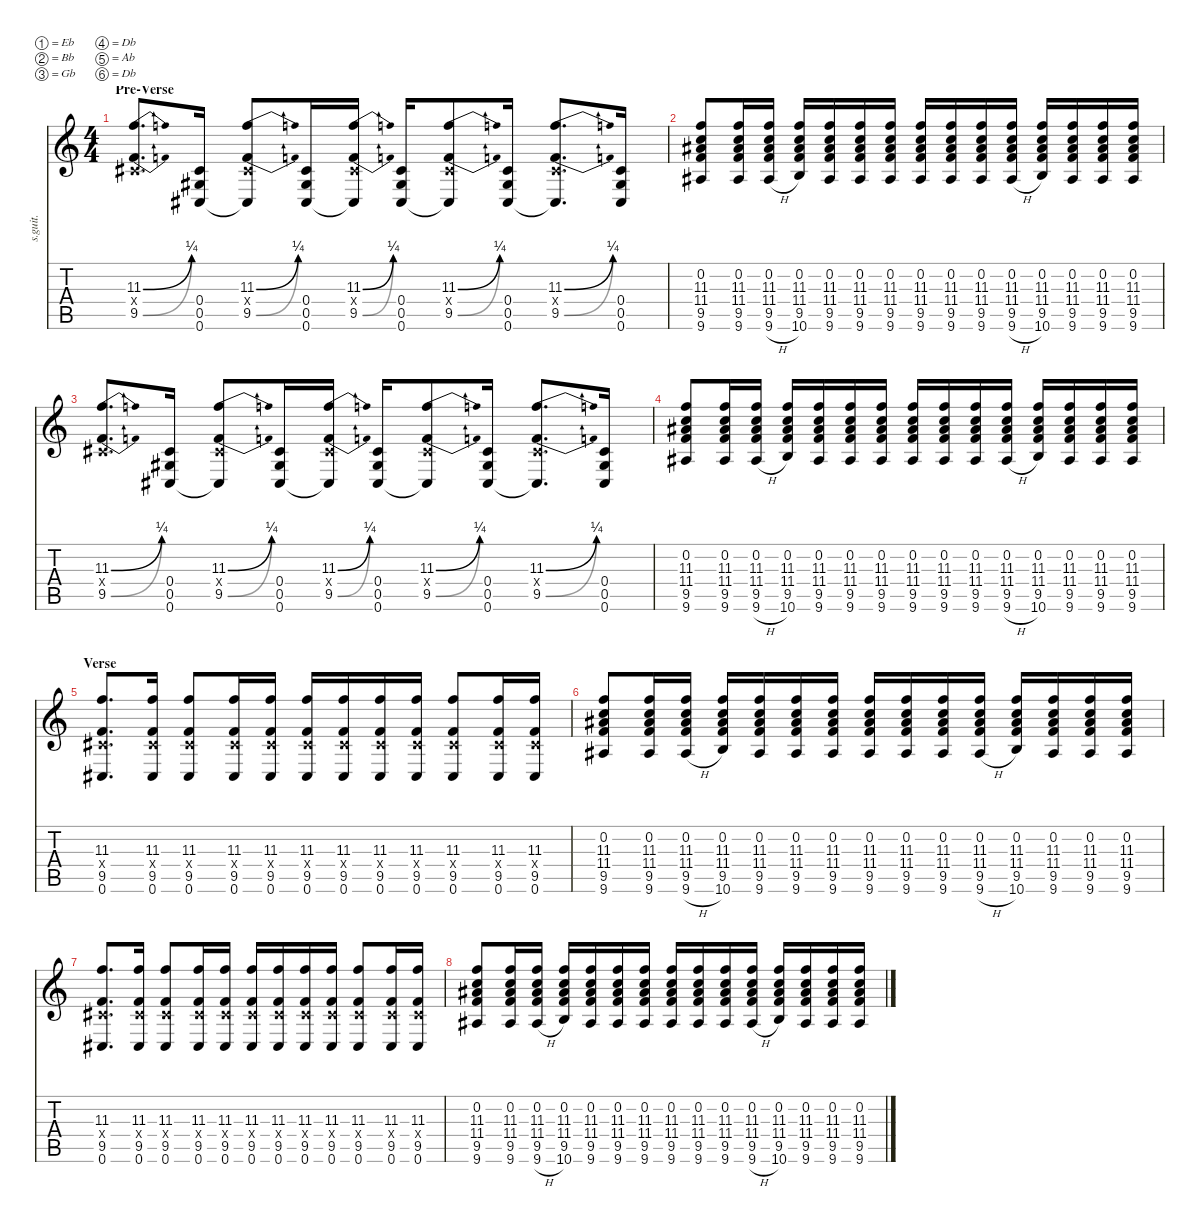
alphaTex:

\defaultSystemsLayout 4
\hideDynamics
\bracketExtendMode nobrackets
\track ("Left Track - Stephen Carpenter" "s.guit.") {instrument distortionguitar}
\staff {score tabs}
\tuning (Eb4 Bb3 Gb3 Db3 Ab2 Db2)
\ts (4 4)
\section ("" "Pre-Verse")
\tempo (93 hide)
\clef g2
\ks c
(11.3{be (bend 0 0 30 1)} 0.4{x acc #} 9.5{be (bend 0 0 30 1)}).8{d lyrics (0 "") lyrics (1 "") lyrics (2 "") lyrics (3 "") lyrics (4 "") dy fff} (0.4{acc #} 0.5{acc #} 0.6{acc #}).16{lyrics (0 "") lyrics (1 "") lyrics (2 "") lyrics (3 "") lyrics (4 "")} (11.3{be (bend 0 0 30 1)} 0.4{x acc #} 9.5{be (bend 0 0 30 1)} 0.6{t acc #}).8{lyrics (0 "") lyrics (1 "") lyrics (2 "") lyrics (3 "") lyrics (4 "")} (0.4{acc #} 0.5{acc #} 0.6{acc #}).16{lyrics (0 "") lyrics (1 "") lyrics (2 "") lyrics (3 "") lyrics (4 "")} (11.3{be (bend 0 0 30 1)} 0.4{x acc #} 9.5{be (bend 0 0 30 1)} 0.6{t acc #}).16{lyrics (0 "") lyrics (1 "") lyrics (2 "") lyrics (3 "") lyrics (4 "")} (0.4{acc #} 0.5{acc #} 0.6{acc #}).16{lyrics (0 "") lyrics (1 "") lyrics (2 "") lyrics (3 "") lyrics (4 "")} (11.3{be (bend 0 0 30 1)} 0.4{x acc #} 9.5{be (bend 0 0 30 1)} 0.6{t acc #}).8{lyrics (0 "") lyrics (1 "") lyrics (2 "") lyrics (3 "") lyrics (4 "")} (0.4{acc #} 0.5{acc #} 0.6{acc #}).16{lyrics (0 "") lyrics (1 "") lyrics (2 "") lyrics (3 "") lyrics (4 "")} (11.3{be (bend 0 0 30 1)} 0.4{x acc #} 9.5{be (bend 0 0 30 1)} 0.6{t acc #}).8{d lyrics (0 "") lyrics (1 "") lyrics (2 "") lyrics (3 "") lyrics (4 "")} (0.4{acc #} 0.5{acc #} 0.6{acc #}).16{lyrics (0 "") lyrics (1 "") lyrics (2 "") lyrics (3 "") lyrics (4 "")} |
(0.2{acc #} 11.3 11.4 9.5 9.6{acc #}).8{lyrics (0 "") lyrics (1 "") lyrics (2 "") lyrics (3 "") lyrics (4 "")} (0.2{acc #} 11.3 11.4 9.5 9.6{acc #}).16{lyrics (0 "") lyrics (1 "") lyrics (2 "") lyrics (3 "") lyrics (4 "")} (0.2{acc #} 11.3 11.4 9.5 9.6{h acc #}).16{lyrics (0 "") lyrics (1 "") lyrics (2 "") lyrics (3 "") lyrics (4 "")} (0.2{acc #} 11.3 11.4 9.5 10.6).16{lyrics (0 "") lyrics (1 "") lyrics (2 "") lyrics (3 "") lyrics (4 "")} (0.2{acc #} 11.3 11.4 9.5 9.6{acc #}).16{lyrics (0 "") lyrics (1 "") lyrics (2 "") lyrics (3 "") lyrics (4 "")} (0.2{acc #} 11.3 11.4 9.5 9.6{acc #}).16{lyrics (0 "") lyrics (1 "") lyrics (2 "") lyrics (3 "") lyrics (4 "")} (0.2{acc #} 11.3 11.4 9.5 9.6{acc #}).16{lyrics (0 "") lyrics (1 "") lyrics (2 "") lyrics (3 "") lyrics (4 "")} (0.2{acc #} 11.3 11.4 9.5 9.6{acc #}).16{lyrics (0 "") lyrics (1 "") lyrics (2 "") lyrics (3 "") lyrics (4 "")} (0.2{acc #} 11.3 11.4 9.5 9.6{acc #}).16{lyrics (0 "") lyrics (1 "") lyrics (2 "") lyrics (3 "") lyrics (4 "")} (0.2{acc #} 11.3 11.4 9.5 9.6{acc #}).16{lyrics (0 "") lyrics (1 "") lyrics (2 "") lyrics (3 "") lyrics (4 "")} (0.2{acc #} 11.3 11.4 9.5 9.6{h acc #}).16{lyrics (0 "") lyrics (1 "") lyrics (2 "") lyrics (3 "") lyrics (4 "")} (0.2{acc #} 11.3 11.4 9.5 10.6).16{lyrics (0 "") lyrics (1 "") lyrics (2 "") lyrics (3 "") lyrics (4 "")} (0.2{acc #} 11.3 11.4 9.5 9.6{acc #}).16{lyrics (0 "") lyrics (1 "") lyrics (2 "") lyrics (3 "") lyrics (4 "")} (0.2{acc #} 11.3 11.4 9.5 9.6{acc #}).16{lyrics (0 "") lyrics (1 "") lyrics (2 "") lyrics (3 "") lyrics (4 "")} (0.2{acc #} 11.3 11.4 9.5 9.6{acc #}).16{lyrics (0 "") lyrics (1 "") lyrics (2 "") lyrics (3 "") lyrics (4 "")} |
(11.3{be (bend 0 0 30 1)} 0.4{x acc #} 9.5{be (bend 0 0 30 1)}).8{d lyrics (0 "") lyrics (1 "") lyrics (2 "") lyrics (3 "") lyrics (4 "")} (0.4{acc #} 0.5{acc #} 0.6{acc #}).16{lyrics (0 "") lyrics (1 "") lyrics (2 "") lyrics (3 "") lyrics (4 "")} (11.3{be (bend 0 0 30 1)} 0.4{x acc #} 9.5{be (bend 0 0 30 1)} 0.6{t acc #}).8{lyrics (0 "") lyrics (1 "") lyrics (2 "") lyrics (3 "") lyrics (4 "")} (0.4{acc #} 0.5{acc #} 0.6{acc #}).16{lyrics (0 "") lyrics (1 "") lyrics (2 "") lyrics (3 "") lyrics (4 "")} (11.3{be (bend 0 0 30 1)} 0.4{x acc #} 9.5{be (bend 0 0 30 1)} 0.6{t acc #}).16{lyrics (0 "") lyrics (1 "") lyrics (2 "") lyrics (3 "") lyrics (4 "")} (0.4{acc #} 0.5{acc #} 0.6{acc #}).16{lyrics (0 "") lyrics (1 "") lyrics (2 "") lyrics (3 "") lyrics (4 "")} (11.3{be (bend 0 0 30 1)} 0.4{x acc #} 9.5{be (bend 0 0 30 1)} 0.6{t acc #}).8{lyrics (0 "") lyrics (1 "") lyrics (2 "") lyrics (3 "") lyrics (4 "")} (0.4{acc #} 0.5{acc #} 0.6{acc #}).16{lyrics (0 "") lyrics (1 "") lyrics (2 "") lyrics (3 "") lyrics (4 "")} (11.3{be (bend 0 0 30 1)} 0.4{x acc #} 9.5{be (bend 0 0 30 1)} 0.6{t acc #}).8{d lyrics (0 "") lyrics (1 "") lyrics (2 "") lyrics (3 "") lyrics (4 "")} (0.4{acc #} 0.5{acc #} 0.6{acc #}).16{lyrics (0 "") lyrics (1 "") lyrics (2 "") lyrics (3 "") lyrics (4 "")} |
(0.2{acc #} 11.3 11.4 9.5 9.6{acc #}).8{lyrics (0 "") lyrics (1 "") lyrics (2 "") lyrics (3 "") lyrics (4 "")} (0.2{acc #} 11.3 11.4 9.5 9.6{acc #}).16{lyrics (0 "") lyrics (1 "") lyrics (2 "") lyrics (3 "") lyrics (4 "")} (0.2{acc #} 11.3 11.4 9.5 9.6{h acc #}).16{lyrics (0 "") lyrics (1 "") lyrics (2 "") lyrics (3 "") lyrics (4 "")} (0.2{acc #} 11.3 11.4 9.5 10.6).16{lyrics (0 "") lyrics (1 "") lyrics (2 "") lyrics (3 "") lyrics (4 "")} (0.2{acc #} 11.3 11.4 9.5 9.6{acc #}).16{lyrics (0 "") lyrics (1 "") lyrics (2 "") lyrics (3 "") lyrics (4 "")} (0.2{acc #} 11.3 11.4 9.5 9.6{acc #}).16{lyrics (0 "") lyrics (1 "") lyrics (2 "") lyrics (3 "") lyrics (4 "")} (0.2{acc #} 11.3 11.4 9.5 9.6{acc #}).16{lyrics (0 "") lyrics (1 "") lyrics (2 "") lyrics (3 "") lyrics (4 "")} (0.2{acc #} 11.3 11.4 9.5 9.6{acc #}).16{lyrics (0 "") lyrics (1 "") lyrics (2 "") lyrics (3 "") lyrics (4 "")} (0.2{acc #} 11.3 11.4 9.5 9.6{acc #}).16{lyrics (0 "") lyrics (1 "") lyrics (2 "") lyrics (3 "") lyrics (4 "")} (0.2{acc #} 11.3 11.4 9.5 9.6{acc #}).16{lyrics (0 "") lyrics (1 "") lyrics (2 "") lyrics (3 "") lyrics (4 "")} (0.2{acc #} 11.3 11.4 9.5 9.6{h acc #}).16{lyrics (0 "") lyrics (1 "") lyrics (2 "") lyrics (3 "") lyrics (4 "")} (0.2{acc #} 11.3 11.4 9.5 10.6).16{lyrics (0 "") lyrics (1 "") lyrics (2 "") lyrics (3 "") lyrics (4 "")} (0.2{acc #} 11.3 11.4 9.5 9.6{acc #}).16{lyrics (0 "") lyrics (1 "") lyrics (2 "") lyrics (3 "") lyrics (4 "")} (0.2{acc #} 11.3 11.4 9.5 9.6{acc #}).16{lyrics (0 "") lyrics (1 "") lyrics (2 "") lyrics (3 "") lyrics (4 "")} (0.2{acc #} 11.3 11.4 9.5 9.6{acc #}).16{lyrics (0 "") lyrics (1 "") lyrics (2 "") lyrics (3 "") lyrics (4 "")} |
\section ("" "Verse")
(11.3 0.4{x acc #} 9.5 0.6{acc #}).8{d lyrics (0 "") lyrics (1 "") lyrics (2 "") lyrics (3 "") lyrics (4 "")} (11.3 0.4{x acc #} 9.5 0.6{acc #}).16{lyrics (0 "") lyrics (1 "") lyrics (2 "") lyrics (3 "") lyrics (4 "")} (11.3 0.4{x acc #} 9.5 0.6{acc #}).8{lyrics (0 "") lyrics (1 "") lyrics (2 "") lyrics (3 "") lyrics (4 "")} (11.3 0.4{x acc #} 9.5 0.6{acc #}).16{lyrics (0 "") lyrics (1 "") lyrics (2 "") lyrics (3 "") lyrics (4 "")} (11.3 0.4{x acc #} 9.5 0.6{acc #}).16{lyrics (0 "") lyrics (1 "") lyrics (2 "") lyrics (3 "") lyrics (4 "")} (11.3 0.4{x acc #} 9.5 0.6{acc #}).16{lyrics (0 "") lyrics (1 "") lyrics (2 "") lyrics (3 "") lyrics (4 "")} (11.3 0.4{x acc #} 9.5 0.6{acc #}).16{lyrics (0 "") lyrics (1 "") lyrics (2 "") lyrics (3 "") lyrics (4 "")} (11.3 0.4{x acc #} 9.5 0.6{acc #}).16{lyrics (0 "") lyrics (1 "") lyrics (2 "") lyrics (3 "") lyrics (4 "")} (11.3 0.4{x acc #} 9.5 0.6{acc #}).16{lyrics (0 "") lyrics (1 "") lyrics (2 "") lyrics (3 "") lyrics (4 "")} (11.3 0.4{x acc #} 9.5 0.6{acc #}).8{lyrics (0 "") lyrics (1 "") lyrics (2 "") lyrics (3 "") lyrics (4 "")} (11.3 0.4{x acc #} 9.5 0.6{acc #}).16{lyrics (0 "") lyrics (1 "") lyrics (2 "") lyrics (3 "") lyrics (4 "")} (11.3 0.4{x acc #} 9.5 0.6{acc #}).16{lyrics (0 "") lyrics (1 "") lyrics (2 "") lyrics (3 "") lyrics (4 "")} |
(0.2{acc #} 11.3 11.4 9.5 9.6{acc #}).8{lyrics (0 "") lyrics (1 "") lyrics (2 "") lyrics (3 "") lyrics (4 "")} (0.2{acc #} 11.3 11.4 9.5 9.6{acc #}).16{lyrics (0 "") lyrics (1 "") lyrics (2 "") lyrics (3 "") lyrics (4 "")} (0.2{acc #} 11.3 11.4 9.5 9.6{h acc #}).16{lyrics (0 "") lyrics (1 "") lyrics (2 "") lyrics (3 "") lyrics (4 "")} (0.2{acc #} 11.3 11.4 9.5 10.6).16{lyrics (0 "") lyrics (1 "") lyrics (2 "") lyrics (3 "") lyrics (4 "")} (0.2{acc #} 11.3 11.4 9.5 9.6{acc #}).16{lyrics (0 "") lyrics (1 "") lyrics (2 "") lyrics (3 "") lyrics (4 "")} (0.2{acc #} 11.3 11.4 9.5 9.6{acc #}).16{lyrics (0 "") lyrics (1 "") lyrics (2 "") lyrics (3 "") lyrics (4 "")} (0.2{acc #} 11.3 11.4 9.5 9.6{acc #}).16{lyrics (0 "") lyrics (1 "") lyrics (2 "") lyrics (3 "") lyrics (4 "")} (0.2{acc #} 11.3 11.4 9.5 9.6{acc #}).16{lyrics (0 "") lyrics (1 "") lyrics (2 "") lyrics (3 "") lyrics (4 "")} (0.2{acc #} 11.3 11.4 9.5 9.6{acc #}).16{lyrics (0 "") lyrics (1 "") lyrics (2 "") lyrics (3 "") lyrics (4 "")} (0.2{acc #} 11.3 11.4 9.5 9.6{acc #}).16{lyrics (0 "") lyrics (1 "") lyrics (2 "") lyrics (3 "") lyrics (4 "")} (0.2{acc #} 11.3 11.4 9.5 9.6{h acc #}).16{lyrics (0 "") lyrics (1 "") lyrics (2 "") lyrics (3 "") lyrics (4 "")} (0.2{acc #} 11.3 11.4 9.5 10.6).16{lyrics (0 "") lyrics (1 "") lyrics (2 "") lyrics (3 "") lyrics (4 "")} (0.2{acc #} 11.3 11.4 9.5 9.6{acc #}).16{lyrics (0 "") lyrics (1 "") lyrics (2 "") lyrics (3 "") lyrics (4 "")} (0.2{acc #} 11.3 11.4 9.5 9.6{acc #}).16{lyrics (0 "") lyrics (1 "") lyrics (2 "") lyrics (3 "") lyrics (4 "")} (0.2{acc #} 11.3 11.4 9.5 9.6{acc #}).16{lyrics (0 "") lyrics (1 "") lyrics (2 "") lyrics (3 "") lyrics (4 "")} |
(11.3 0.4{x acc #} 9.5 0.6{acc #}).8{d lyrics (0 "") lyrics (1 "") lyrics (2 "") lyrics (3 "") lyrics (4 "")} (11.3 0.4{x acc #} 9.5 0.6{acc #}).16{lyrics (0 "") lyrics (1 "") lyrics (2 "") lyrics (3 "") lyrics (4 "")} (11.3 0.4{x acc #} 9.5 0.6{acc #}).8{lyrics (0 "") lyrics (1 "") lyrics (2 "") lyrics (3 "") lyrics (4 "")} (11.3 0.4{x acc #} 9.5 0.6{acc #}).16{lyrics (0 "") lyrics (1 "") lyrics (2 "") lyrics (3 "") lyrics (4 "")} (11.3 0.4{x acc #} 9.5 0.6{acc #}).16{lyrics (0 "") lyrics (1 "") lyrics (2 "") lyrics (3 "") lyrics (4 "")} (11.3 0.4{x acc #} 9.5 0.6{acc #}).16{lyrics (0 "") lyrics (1 "") lyrics (2 "") lyrics (3 "") lyrics (4 "")} (11.3 0.4{x acc #} 9.5 0.6{acc #}).16{lyrics (0 "") lyrics (1 "") lyrics (2 "") lyrics (3 "") lyrics (4 "")} (11.3 0.4{x acc #} 9.5 0.6{acc #}).16{lyrics (0 "") lyrics (1 "") lyrics (2 "") lyrics (3 "") lyrics (4 "")} (11.3 0.4{x acc #} 9.5 0.6{acc #}).16{lyrics (0 "") lyrics (1 "") lyrics (2 "") lyrics (3 "") lyrics (4 "")} (11.3 0.4{x acc #} 9.5 0.6{acc #}).8{lyrics (0 "") lyrics (1 "") lyrics (2 "") lyrics (3 "") lyrics (4 "")} (11.3 0.4{x acc #} 9.5 0.6{acc #}).16{lyrics (0 "") lyrics (1 "") lyrics (2 "") lyrics (3 "") lyrics (4 "")} (11.3 0.4{x acc #} 9.5 0.6{acc #}).16{lyrics (0 "") lyrics (1 "") lyrics (2 "") lyrics (3 "") lyrics (4 "")} |
(0.2{acc #} 11.3 11.4 9.5 9.6{acc #}).8{lyrics (0 "") lyrics (1 "") lyrics (2 "") lyrics (3 "") lyrics (4 "")} (0.2{acc #} 11.3 11.4 9.5 9.6{acc #}).16{lyrics (0 "") lyrics (1 "") lyrics (2 "") lyrics (3 "") lyrics (4 "")} (0.2{acc #} 11.3 11.4 9.5 9.6{h acc #}).16{lyrics (0 "") lyrics (1 "") lyrics (2 "") lyrics (3 "") lyrics (4 "")} (0.2{acc #} 11.3 11.4 9.5 10.6).16{lyrics (0 "") lyrics (1 "") lyrics (2 "") lyrics (3 "") lyrics (4 "")} (0.2{acc #} 11.3 11.4 9.5 9.6{acc #}).16{lyrics (0 "") lyrics (1 "") lyrics (2 "") lyrics (3 "") lyrics (4 "")} (0.2{acc #} 11.3 11.4 9.5 9.6{acc #}).16{lyrics (0 "") lyrics (1 "") lyrics (2 "") lyrics (3 "") lyrics (4 "")} (0.2{acc #} 11.3 11.4 9.5 9.6{acc #}).16{lyrics (0 "") lyrics (1 "") lyrics (2 "") lyrics (3 "") lyrics (4 "")} (0.2{acc #} 11.3 11.4 9.5 9.6{acc #}).16{lyrics (0 "") lyrics (1 "") lyrics (2 "") lyrics (3 "") lyrics (4 "")} (0.2{acc #} 11.3 11.4 9.5 9.6{acc #}).16{lyrics (0 "") lyrics (1 "") lyrics (2 "") lyrics (3 "") lyrics (4 "")} (0.2{acc #} 11.3 11.4 9.5 9.6{acc #}).16{lyrics (0 "") lyrics (1 "") lyrics (2 "") lyrics (3 "") lyrics (4 "")} (0.2{acc #} 11.3 11.4 9.5 9.6{h acc #}).16{lyrics (0 "") lyrics (1 "") lyrics (2 "") lyrics (3 "") lyrics (4 "")} (0.2{acc #} 11.3 11.4 9.5 10.6).16{lyrics (0 "") lyrics (1 "") lyrics (2 "") lyrics (3 "") lyrics (4 "")} (0.2{acc #} 11.3 11.4 9.5 9.6{acc #}).16{lyrics (0 "") lyrics (1 "") lyrics (2 "") lyrics (3 "") lyrics (4 "")} (0.2{acc #} 11.3 11.4 9.5 9.6{acc #}).16{lyrics (0 "") lyrics (1 "") lyrics (2 "") lyrics (3 "") lyrics (4 "")} (0.2{acc #} 11.3 11.4 9.5 9.6{acc #}).16{lyrics (0 "") lyrics (1 "") lyrics (2 "") lyrics (3 "") lyrics (4 "")}
